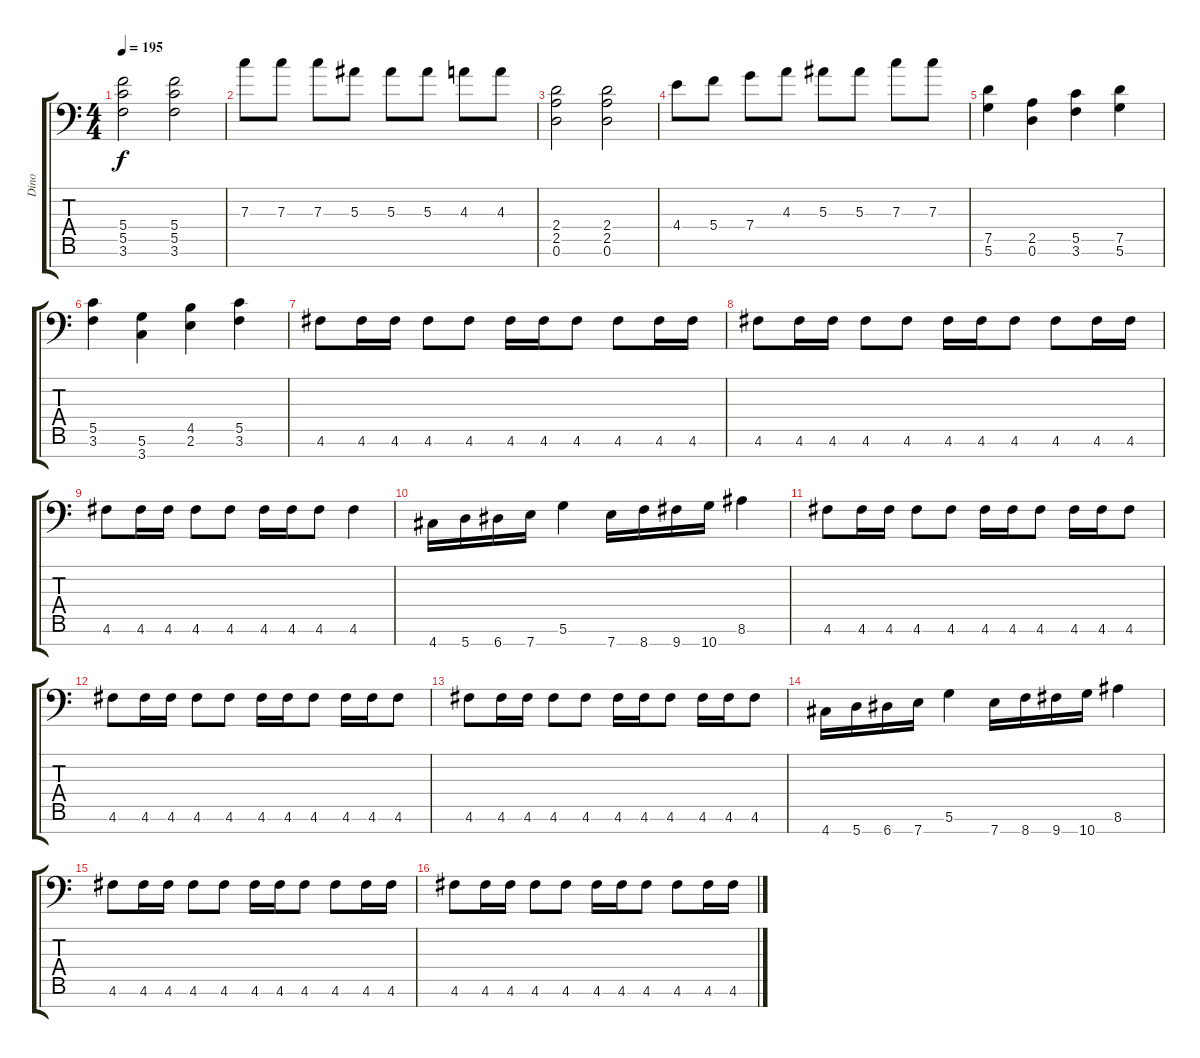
\track ("Dino" "Dino") {instrument distortionguitar}
\staff {score tabs}
\tuning (D4 A3 F3 C3 G2 D2 A1) {hide}
\ts (4 4)
\tempo 195
\clef f4
\ks c
(5.4 5.5 3.6).2{dy f} (5.4 5.5 3.6).2 |
7.3.8 7.3.8 7.3.8 5.3.8 5.3.8 5.3.8 4.3.8 4.3.8 |
(2.4 2.5 0.6).2 (2.4 2.5 0.6).2 |
4.4.8 5.4.8 7.4.8 4.3.8 5.3.8 5.3.8 7.3.8 7.3.8 |
(7.5 5.6).4 (2.5 0.6).4 (5.5 3.6).4 (7.5 5.6).4 |
(5.5 3.6).4 (5.6 3.7).4 (4.5 2.6).4 (5.5 3.6).4 |
4.6.8 4.6.16 4.6.16 4.6.8 4.6.8 4.6.16 4.6.16 4.6.8 4.6.8 4.6.16 4.6.16 |
4.6.8 4.6.16 4.6.16 4.6.8 4.6.8 4.6.16 4.6.16 4.6.8 4.6.8 4.6.16 4.6.16 |
4.6.8 4.6.16 4.6.16 4.6.8 4.6.8 4.6.16 4.6.16 4.6.8 4.6.4 |
4.7.16 5.7.16 6.7.16 7.7.16 5.6.4 7.7.16 8.7.16 9.7.16 10.7.16 8.6.4 |
4.6.8 4.6.16 4.6.16 4.6.8 4.6.8 4.6.16 4.6.16 4.6.8 4.6.16 4.6.16 4.6.8 |
4.6.8 4.6.16 4.6.16 4.6.8 4.6.8 4.6.16 4.6.16 4.6.8 4.6.16 4.6.16 4.6.8 |
4.6.8 4.6.16 4.6.16 4.6.8 4.6.8 4.6.16 4.6.16 4.6.8 4.6.16 4.6.16 4.6.8 |
4.7.16 5.7.16 6.7.16 7.7.16 5.6.4 7.7.16 8.7.16 9.7.16 10.7.16 8.6.4 |
4.6.8 4.6.16 4.6.16 4.6.8 4.6.8 4.6.16 4.6.16 4.6.8 4.6.8 4.6.16 4.6.16 |
4.6.8 4.6.16 4.6.16 4.6.8 4.6.8 4.6.16 4.6.16 4.6.8 4.6.8 4.6.16 4.6.16
